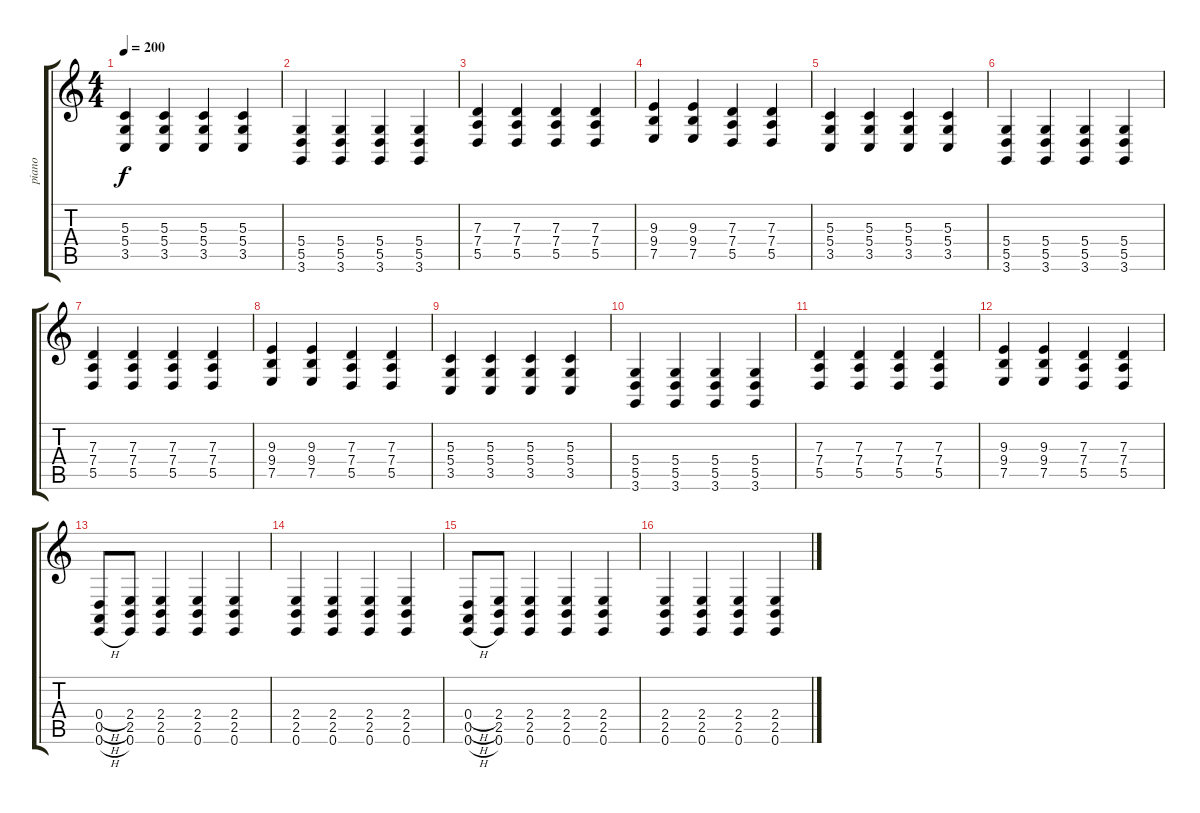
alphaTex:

\track ("piano" "piano") {instrument acousticgrandpiano}
\staff {score tabs}
\tuning (E4 B3 G3 D3 A2 E2) {hide}
\ts (4 4)
\tempo 200
\clef g2
\ks c
(5.3 5.4 3.5).4{dy f} (5.3 5.4 3.5).4 (5.3 5.4 3.5).4 (5.3 5.4 3.5).4 |
(5.4 5.5 3.6).4 (5.4 5.5 3.6).4 (5.4 5.5 3.6).4 (5.4 5.5 3.6).4 |
(7.3 7.4 5.5).4 (7.3 7.4 5.5).4 (7.3 7.4 5.5).4 (7.3 7.4 5.5).4 |
(9.3 9.4 7.5).4 (9.3 9.4 7.5).4 (7.3 7.4 5.5).4 (7.3 7.4 5.5).4 |
(5.3 5.4 3.5).4 (5.3 5.4 3.5).4 (5.3 5.4 3.5).4 (5.3 5.4 3.5).4 |
(5.4 5.5 3.6).4 (5.4 5.5 3.6).4 (5.4 5.5 3.6).4 (5.4 5.5 3.6).4 |
(7.3 7.4 5.5).4 (7.3 7.4 5.5).4 (7.3 7.4 5.5).4 (7.3 7.4 5.5).4 |
(9.3 9.4 7.5).4 (9.3 9.4 7.5).4 (7.3 7.4 5.5).4 (7.3 7.4 5.5).4 |
(5.3 5.4 3.5).4 (5.3 5.4 3.5).4 (5.3 5.4 3.5).4 (5.3 5.4 3.5).4 |
(5.4 5.5 3.6).4 (5.4 5.5 3.6).4 (5.4 5.5 3.6).4 (5.4 5.5 3.6).4 |
(7.3 7.4 5.5).4 (7.3 7.4 5.5).4 (7.3 7.4 5.5).4 (7.3 7.4 5.5).4 |
(9.3 9.4 7.5).4 (9.3 9.4 7.5).4 (7.3 7.4 5.5).4 (7.3 7.4 5.5).4 |
(0.4{h} 0.5{h} 0.6{h}).8 (2.4 2.5 0.6).8 (2.4 2.5 0.6).4 (2.4 2.5 0.6).4 (2.4 2.5 0.6).4 |
(2.4 2.5 0.6).4 (2.4 2.5 0.6).4 (2.4 2.5 0.6).4 (2.4 2.5 0.6).4 |
(0.4{h} 0.5{h} 0.6{h}).8 (2.4 2.5 0.6).8 (2.4 2.5 0.6).4 (2.4 2.5 0.6).4 (2.4 2.5 0.6).4 |
(2.4 2.5 0.6).4 (2.4 2.5 0.6).4 (2.4 2.5 0.6).4 (2.4 2.5 0.6).4
